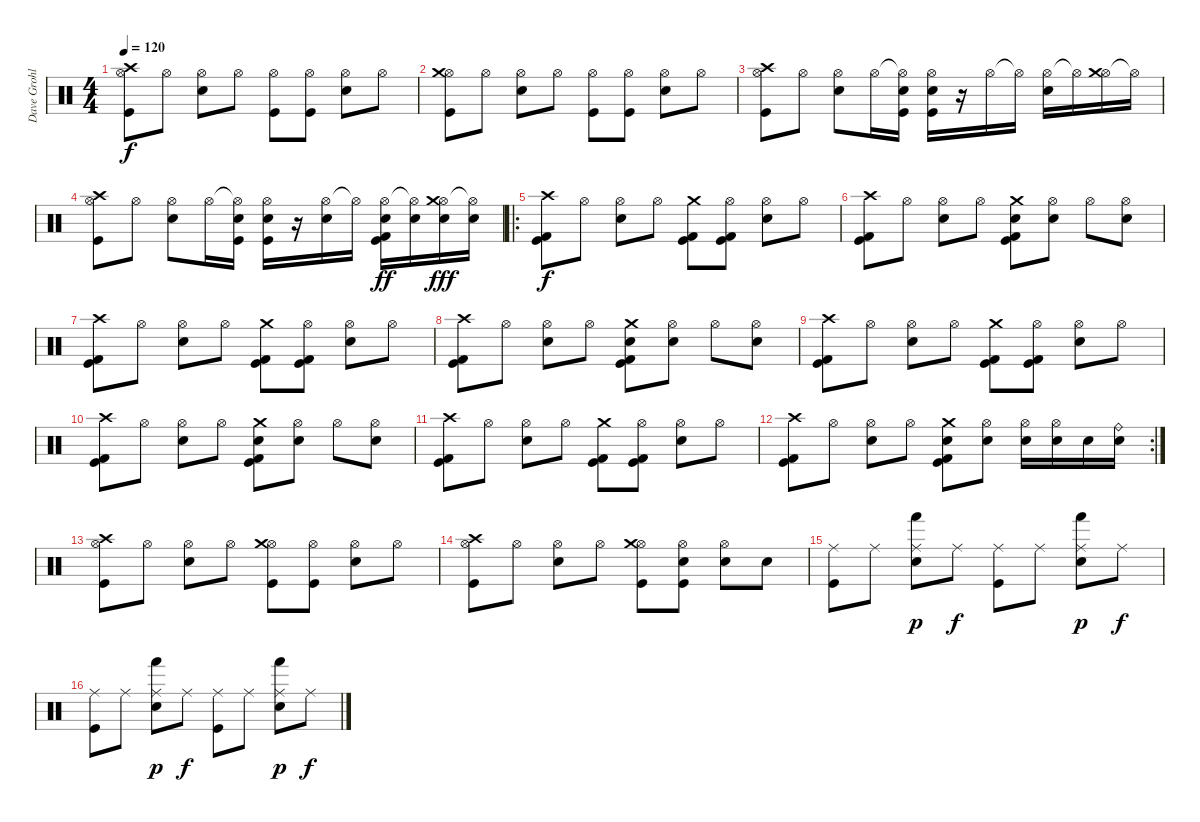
\track ("Dave Grohl : Drums" "Dave Grohl") {instrument percussion}
\staff {score}
\articulation defaults
\ts (4 4)
\tempo 120
\clef neutral
\ks c
("Hi-Hat (open)" "Crash high (hit)" "Kick (hit)").8{dy f} "Hi-Hat (open)".8 ("Hi-Hat (open)" "Snare (hit) 2").8 "Hi-Hat (open)".8 ("Hi-Hat (open)" "Kick (hit)").8 ("Hi-Hat (open)" "Kick (hit)").8 ("Hi-Hat (open)" "Snare (hit) 2").8 "Hi-Hat (open)".8 |
("Hi-Hat (open)" "Crash medium (hit)" "Kick (hit)").8 "Hi-Hat (open)".8 ("Hi-Hat (open)" "Snare (hit) 2").8 "Hi-Hat (open)".8 ("Hi-Hat (open)" "Kick (hit)").8 ("Hi-Hat (open)" "Kick (hit)").8 ("Hi-Hat (open)" "Snare (hit) 2").8 "Hi-Hat (open)".8 |
("Hi-Hat (open)" "Crash high (hit)" "Kick (hit)").8 "Hi-Hat (open)".8 ("Hi-Hat (open)" "Snare (hit) 2").8 "Hi-Hat (open)".16 ("Hi-Hat (open)"{t} "Snare (hit) 2" "Kick (hit)").16 ("Hi-Hat (open)" "Snare (hit) 2" "Kick (hit)").16 r.16 "Hi-Hat (open)".16 "Hi-Hat (open)"{t}.16 ("Hi-Hat (open)" "Snare (hit) 2").16 "Hi-Hat (open)"{t}.16 ("Hi-Hat (open)" "Crash medium (hit)").16 "Hi-Hat (open)"{t}.16 |
("Hi-Hat (open)" "Crash high (hit)" "Kick (hit)").8 "Hi-Hat (open)".8 ("Hi-Hat (open)" "Snare (hit) 2").8 "Hi-Hat (open)".16 ("Hi-Hat (open)"{t} "Snare (hit) 2" "Kick (hit)").16 ("Hi-Hat (open)" "Snare (hit) 2" "Kick (hit)").16 r.16 ("Hi-Hat (open)" "Snare (hit) 2").16 "Hi-Hat (open)"{t}.16 ("Hi-Hat (open)" "Snare (hit) 2" "Kick (hit)" "Kick (hit) 2").16{dy ff} ("Hi-Hat (open)"{t} "Snare (hit) 2").16 ("Hi-Hat (open)" "Crash medium (hit)" "Snare (hit) 2").16{dy fff} ("Hi-Hat (open)"{t} "Snare (hit) 2").16 |
\ro
("Crash high (hit)" "Kick (hit) 2" "Kick (hit)").8{dy f} "Hi-Hat (open)".8 ("Hi-Hat (open)" "Snare (hit) 2").8 "Hi-Hat (open)".8 ("Crash medium (hit)" "Kick (hit) 2" "Kick (hit)").8 ("Hi-Hat (open)" "Kick (hit) 2" "Kick (hit)").8 ("Hi-Hat (open)" "Snare (hit) 2").8 "Hi-Hat (open)".8 |
("Crash high (hit)" "Kick (hit) 2" "Kick (hit)").8 "Hi-Hat (open)".8 ("Hi-Hat (open)" "Snare (hit) 2").8 "Hi-Hat (open)".8 ("Crash medium (hit)" "Snare (hit) 2" "Kick (hit) 2" "Kick (hit)").8 ("Hi-Hat (open)" "Snare (hit) 2").8 "Hi-Hat (open)".8 ("Hi-Hat (open)" "Snare (hit) 2").8 |
("Crash high (hit)" "Kick (hit) 2" "Kick (hit)").8 "Hi-Hat (open)".8 ("Hi-Hat (open)" "Snare (hit) 2").8 "Hi-Hat (open)".8 ("Crash medium (hit)" "Kick (hit) 2" "Kick (hit)").8 ("Hi-Hat (open)" "Kick (hit) 2" "Kick (hit)").8 ("Hi-Hat (open)" "Snare (hit) 2").8 "Hi-Hat (open)".8 |
("Crash high (hit)" "Kick (hit) 2" "Kick (hit)").8 "Hi-Hat (open)".8 ("Hi-Hat (open)" "Snare (hit) 2").8 "Hi-Hat (open)".8 ("Crash medium (hit)" "Snare (hit) 2" "Kick (hit) 2" "Kick (hit)").8 ("Hi-Hat (open)" "Snare (hit) 2").8 "Hi-Hat (open)".8 ("Hi-Hat (open)" "Snare (hit) 2").8 |
("Crash high (hit)" "Kick (hit) 2" "Kick (hit)").8 "Hi-Hat (open)".8 ("Hi-Hat (open)" "Snare (hit) 2").8 "Hi-Hat (open)".8 ("Crash medium (hit)" "Kick (hit) 2" "Kick (hit)").8 ("Hi-Hat (open)" "Kick (hit) 2" "Kick (hit)").8 ("Hi-Hat (open)" "Snare (hit) 2").8 "Hi-Hat (open)".8 |
("Crash high (hit)" "Kick (hit) 2" "Kick (hit)").8 "Hi-Hat (open)".8 ("Hi-Hat (open)" "Snare (hit) 2").8 "Hi-Hat (open)".8 ("Crash medium (hit)" "Snare (hit) 2" "Kick (hit) 2" "Kick (hit)").8 ("Hi-Hat (open)" "Snare (hit) 2").8 "Hi-Hat (open)".8 ("Hi-Hat (open)" "Snare (hit) 2").8 |
("Crash high (hit)" "Kick (hit) 2" "Kick (hit)").8 "Hi-Hat (open)".8 ("Hi-Hat (open)" "Snare (hit) 2").8 "Hi-Hat (open)".8 ("Crash medium (hit)" "Kick (hit) 2" "Kick (hit)").8 ("Hi-Hat (open)" "Kick (hit) 2" "Kick (hit)").8 ("Hi-Hat (open)" "Snare (hit) 2").8 "Hi-Hat (open)".8 |
\rc 2
("Crash high (hit)" "Kick (hit) 2" "Kick (hit)").8 "Hi-Hat (open)".8 ("Hi-Hat (open)" "Snare (hit) 2").8 "Hi-Hat (open)".8 ("Crash medium (hit)" "Snare (hit) 2" "Kick (hit) 2" "Kick (hit)").8 ("Hi-Hat (open)" "Snare (hit) 2").8 ("Hi-Hat (open)" "Snare (hit) 2").16 ("Hi-Hat (open)" "Snare (hit) 2").16 "Snare (hit) 2".16 ("Ride (bell)" "Snare (hit) 2").16 |
("Hi-Hat (open)" "Crash high (hit)" "Kick (hit)").8 "Hi-Hat (open)".8 ("Hi-Hat (open)" "Snare (hit) 2").8 "Hi-Hat (open)".8 ("Hi-Hat (open)" "Crash medium (hit)" "Kick (hit)").8 ("Hi-Hat (open)" "Kick (hit)").8 ("Hi-Hat (open)" "Snare (hit) 2").8 "Hi-Hat (open)".8 |
("Hi-Hat (open)" "Crash high (hit)" "Kick (hit)").8 "Hi-Hat (open)".8 ("Hi-Hat (open)" "Snare (hit) 2").8 "Hi-Hat (open)".8 ("Hi-Hat (open)" "Crash medium (hit)" "Kick (hit)").8 ("Hi-Hat (open)" "Snare (hit) 2" "Kick (hit)").8 ("Hi-Hat (open)" "Snare (hit) 2").8 "Snare (hit) 2".8 |
("Ride (middle)" "Kick (hit)").8 "Ride (middle)".8 ("Ride (middle)" "Hand (hit)" "Electric Snare (hit)").8{dy p} "Ride (middle)".8{dy f} ("Ride (middle)" "Kick (hit)").8 "Ride (middle)".8 ("Ride (middle)" "Hand (hit)" "Electric Snare (hit)").8{dy p} "Ride (middle)".8{dy f} |
("Ride (middle)" "Kick (hit)").8 "Ride (middle)".8 ("Ride (middle)" "Hand (hit)" "Electric Snare (hit)").8{dy p} "Ride (middle)".8{dy f} ("Ride (middle)" "Kick (hit)").8 "Ride (middle)".8 ("Ride (middle)" "Hand (hit)" "Electric Snare (hit)").8{dy p} "Ride (middle)".8{dy f}
